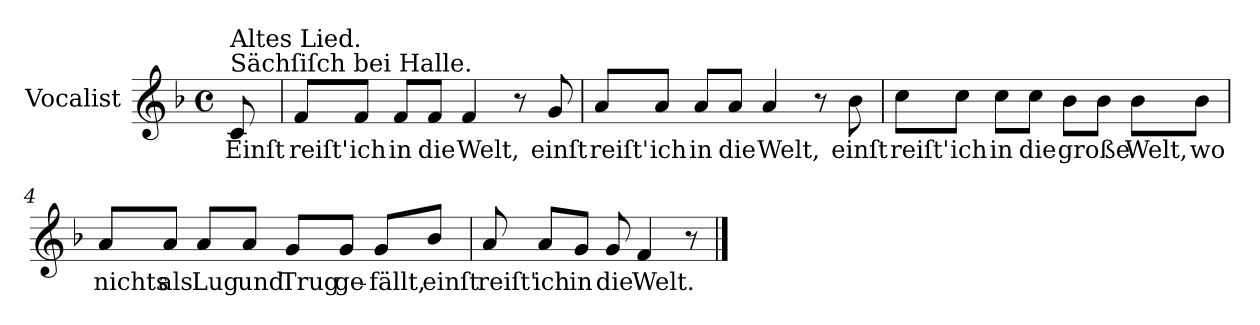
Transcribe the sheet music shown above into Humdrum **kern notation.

**kern	**text
*part1	*part1
*staff1	*staff1
*I"Vocalist	*
*k[b-]	*
*F:	*
*M4/4	*
*met(c)	*
=	=
!LO:TX:a:t=Sächſiſch bei Halle.	!
!LO:TX:a:t=Altes Lied.	!
8c	Einſt
=1	=1
8fL	reiſt'
8fJ	ich
8fL	in
8fJ	die
4f	Welt,
8r	.
8g	einſt
=2	=2
8aL	reiſt'
8aJ	ich
8aL	in
8aJ	die
4a	Welt,
8r	.
8b-	einſt
=3	=3
8ccL	reiſt'
8ccJ	ich
8ccL	in
8ccJ	die
8b-L	große
8b-J	.
8b-L	Welt,
8b-J	wo
=4	=4
8aL	nichts
8aJ	als
8aL	Lug
8aJ	und
8gL	Trug
8gJ	ge-
8gL	-fällt,
8b-/J	einſt
=5	=5
8a	reiſt'
8aL	ich
8gJ	in
8g	die
4f	Welt.
8r	.
==	==
*-	*-
